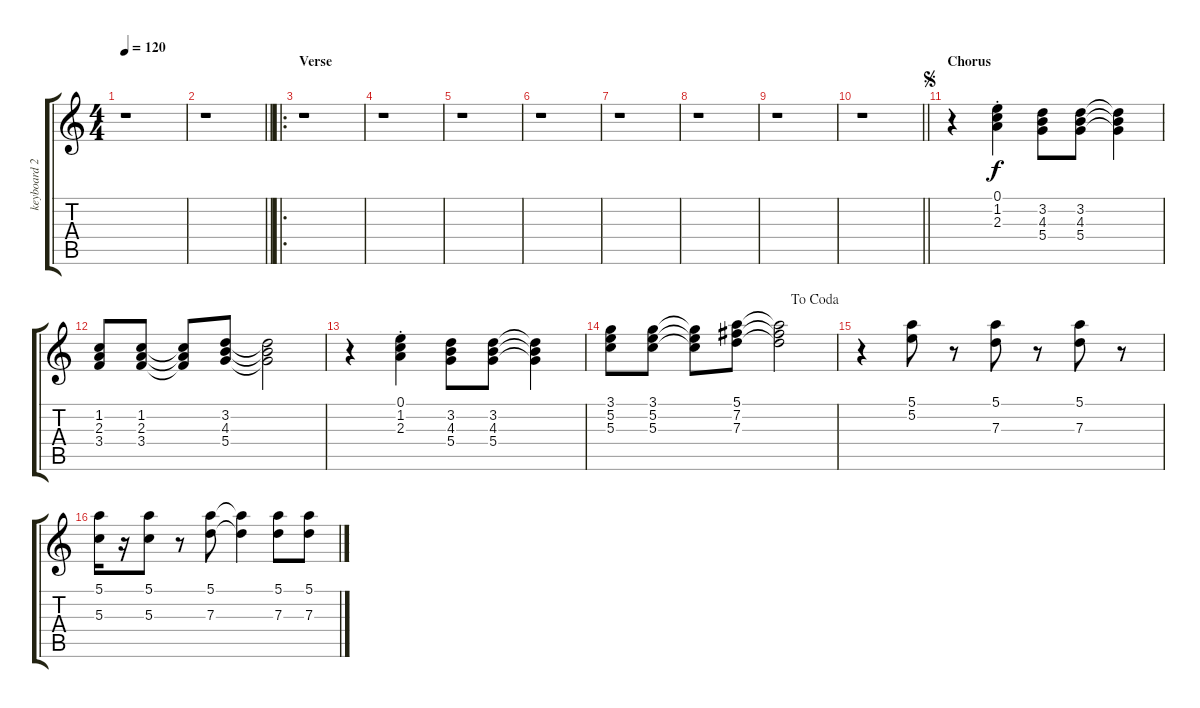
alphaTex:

\track ("keyboard 2" "keyboard 2") {instrument lead2sawtooth}
\staff {score tabs}
\tuning (E5 B4 G4 D4 A3 E3) {hide}
\ts (4 4)
\tempo 120
\clef g2
\ks c
r.1{dy f instrument lead2sawtooth} |
\barLineRight lightlight
r.1 |
\ro
\section ("" "Verse")
r.1 |
r.1 |
r.1 |
r.1 |
r.1 |
r.1 |
r.1 |
\barLineRight lightlight
r.1 |
\section ("" "Chorus")
\jump segno
r.4 (0.1{st} 1.2{st} 2.3{st}).4 (3.2 4.3 5.4).8 (3.2 4.3 5.4).8 (3.2{t} 4.3{t} 5.4{t}).4 |
(1.2 2.3 3.4).8 (1.2 2.3 3.4).8 (1.2{t} 2.3{t} 3.4{t}).8 (3.2 4.3 5.4).8 (3.2{t} 4.3{t} 5.4{t}).2 |
r.4 (0.1{st} 1.2{st} 2.3{st}).4 (3.2 4.3 5.4).8 (3.2 4.3 5.4).8 (3.2{t} 4.3{t} 5.4{t}).4 |
\jump dacoda
(3.1 5.2 5.3).8 (3.1 5.2 5.3).8 (3.1{t} 5.2{t} 5.3{t}).8 (5.1 7.2 7.3).8 (5.1{t} 7.2{t} 7.3{t}).2 |
r.4 (5.1 5.2).8 r.8 (5.1 7.3).8 r.8 (5.1 7.3).8 r.8 |
(5.1 5.3).16 r.16 (5.1 5.3).8 r.8 (5.1 7.3).8 (5.1{t} 7.3{t}).4 (5.1 7.3).8 (5.1 7.3).8
